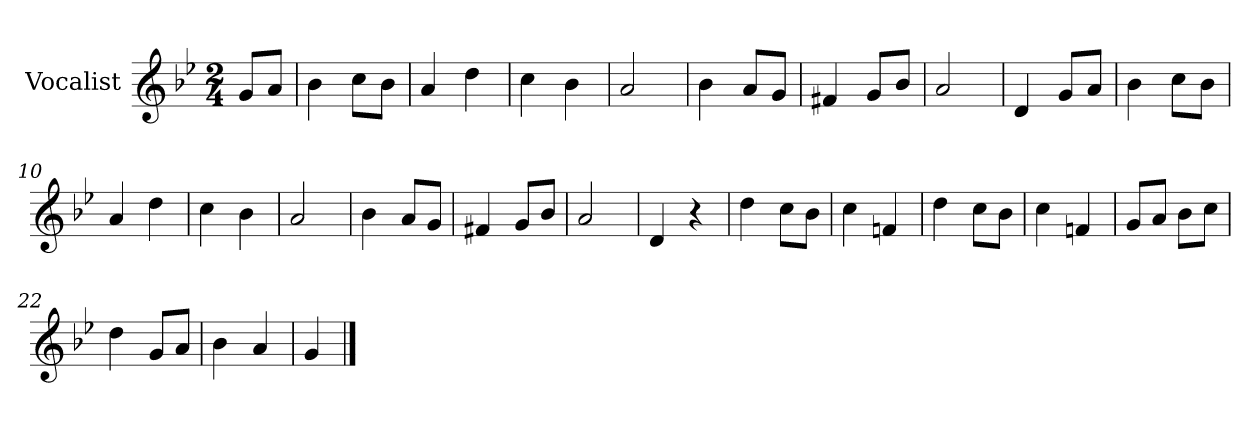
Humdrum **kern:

**kern
*part1
*staff1
*I"Vocalist
*k[b-e-]
*g:
*M2/4
=
8gL
8aJ
=1
4b-
8ccL
8b-J
=2
4a
4dd
=3
4cc
4b-
=4
2a
=5
4b-
8aL
8gJ
=6
4f#X
8gL
8b-J
=7
2a
=8
4d
8gL
8aJ
=9
4b-
8ccL
8b-J
=10
4a
4dd
=11
4cc
4b-
=12
2a
=13
4b-
8aL
8gJ
=14
4f#X
8gL
8b-J
=15
2a
=16
4d
4r
=17
4dd
8ccL
8b-J
=18
4cc
4fn
=19
4dd
8ccL
8b-J
=20
4cc
4fn
=21
8gL
8aJ
8b-L
8ccJ
=22
4dd
8gL
8aJ
=23
4b-
4a
=24
4g
==
*-
